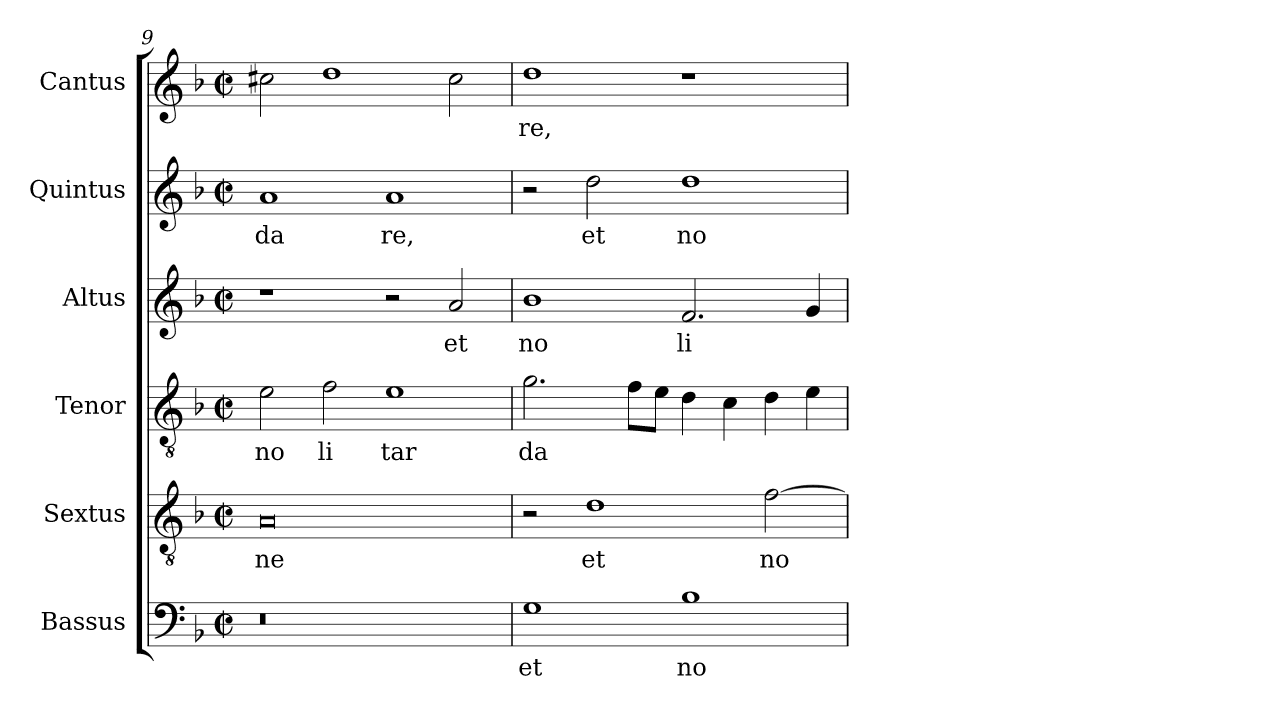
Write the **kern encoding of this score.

**kern	**text	**kern	**text	**kern	**text	**kern	**text	**kern	**text	**kern	**text
*part6	*part6	*part5	*part5	*part4	*part4	*part3	*part3	*part2	*part2	*part1	*part1
*staff6	*staff6	*staff5	*staff5	*staff4	*staff4	*staff3	*staff3	*staff2	*staff2	*staff1	*staff1
*I"Bassus	*	*I"Sextus	*	*I"Tenor	*	*I"Altus	*	*I"Quintus	*	*I"Cantus	*
*clefF4	*	*clefGv2	*	*clefGv2	*	*clefG2	*	*clefG2	*	*clefG2	*
*k[b-]	*	*k[b-]	*	*k[b-]	*	*k[b-]	*	*k[b-]	*	*k[b-]	*
*F:	*	*F:	*	*F:	*	*F:	*	*F:	*	*F:	*
*M2/2	*	*M2/2	*	*M2/2	*	*M2/2	*	*M2/2	*	*M2/2	*
*met(c|)	*	*met(c|)	*	*met(c|)	*	*met(c|)	*	*met(c|)	*	*met(c|)	*
=9	=9	=9	=9	=9	=9	=9	=9	=9	=9	=9	=9
!	!	!	!LO:LY:b:cj	!	!LO:LY:b:cj	!	!	!	!LO:LY:b:cj	!	!
0r	.	0A	ne	2e\	no	1r	.	1a	da	2cc#X\	.
!	!	!	!	!	!LO:LY:b:cj	!	!	!	!	!	!
.	.	.	.	2f\	li	.	.	.	.	1dd	.
!	!	!	!	!	!LO:LY:b:cj	!	!	!	!LO:LY:b:cj	!	!
.	.	.	.	1e	tar	2r	.	1a	re,	.	.
!	!	!	!	!	!	!	!LO:LY:b:cj	!	!	!	!
.	.	.	.	.	.	2a/	et	.	.	2cc#\	.
=10	=10	=10	=10	=10	=10	=10	=10	=10	=10	=10	=10
!	!LO:LY:b:cj	!	!	!	!LO:LY:b:cj	!	!LO:LY:b:cj	!	!	!	!LO:LY:b:cj
1G	et	2r	.	2.g\	da	1b-	no	2r	.	1dd	re,
!	!	!	!LO:LY:b:cj	!	!	!	!	!	!LO:LY:b:cj	!	!
.	.	1d	et	.	.	.	.	2dd\	et	.	.
.	.	.	.	8f\L	.	.	.	.	.	.	.
.	.	.	.	8e\J	.	.	.	.	.	.	.
!	!LO:LY:b:cj	!	!	!	!	!	!LO:LY:b:cj	!	!LO:LY:b:cj	!	!
1B-	no	.	.	4d\	.	2.f/	li	1dd	no	1r	.
.	.	.	.	4c\	.	.	.	.	.	.	.
!	!	!	!LO:LY:b:cj	!	!	!	!	!	!	!	!
.	.	[>2f\	no	4d\	.	.	.	.	.	.	.
.	.	.	.	4e\	.	4g/	.	.	.	.	.
=	=	=	=	=	=	=	=	=	=	=	=
*-	*-	*-	*-	*-	*-	*-	*-	*-	*-	*-	*-
